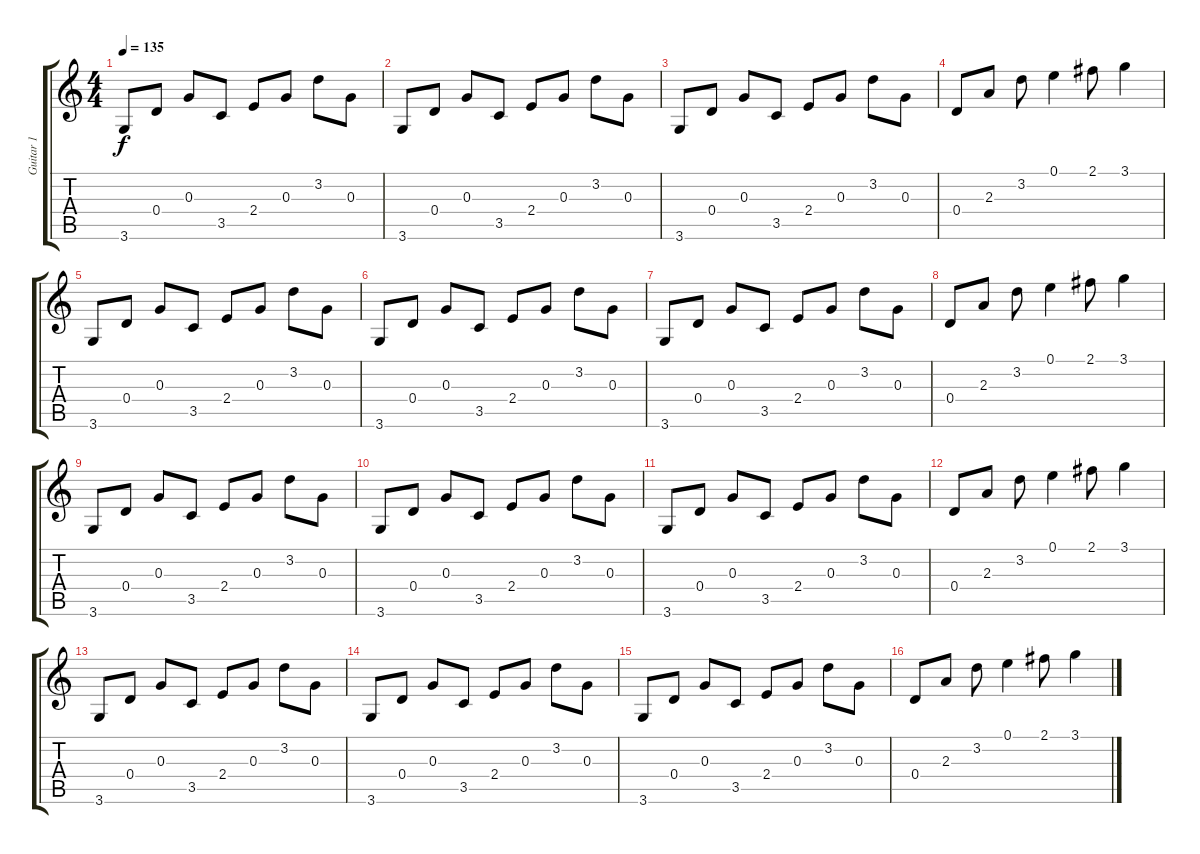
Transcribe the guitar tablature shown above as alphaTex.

\track ("Guitar 1" "Guitar 1") {instrument acousticguitarsteel}
\staff {score tabs}
\tuning (E4 B3 G3 D3 A2 E2) {hide}
\ts (4 4)
\tempo 135
\clef g2
\ks c
3.6.8{dy f} 0.4.8 0.3.8 3.5.8 2.4.8 0.3.8 3.2.8 0.3.8 |
3.6.8 0.4.8 0.3.8 3.5.8 2.4.8 0.3.8 3.2.8 0.3.8 |
3.6.8 0.4.8 0.3.8 3.5.8 2.4.8 0.3.8 3.2.8 0.3.8 |
0.4.8 2.3.8 3.2.8 0.1.4 2.1.8 3.1.4 |
3.6.8 0.4.8 0.3.8 3.5.8 2.4.8 0.3.8 3.2.8 0.3.8 |
3.6.8 0.4.8 0.3.8 3.5.8 2.4.8 0.3.8 3.2.8 0.3.8 |
3.6.8 0.4.8 0.3.8 3.5.8 2.4.8 0.3.8 3.2.8 0.3.8 |
0.4.8 2.3.8 3.2.8 0.1.4 2.1.8 3.1.4 |
3.6.8 0.4.8 0.3.8 3.5.8 2.4.8 0.3.8 3.2.8 0.3.8 |
3.6.8 0.4.8 0.3.8 3.5.8 2.4.8 0.3.8 3.2.8 0.3.8 |
3.6.8 0.4.8 0.3.8 3.5.8 2.4.8 0.3.8 3.2.8 0.3.8 |
0.4.8 2.3.8 3.2.8 0.1.4 2.1.8 3.1.4 |
3.6.8 0.4.8 0.3.8 3.5.8 2.4.8 0.3.8 3.2.8 0.3.8 |
3.6.8 0.4.8 0.3.8 3.5.8 2.4.8 0.3.8 3.2.8 0.3.8 |
3.6.8 0.4.8 0.3.8 3.5.8 2.4.8 0.3.8 3.2.8 0.3.8 |
0.4.8 2.3.8 3.2.8 0.1.4 2.1.8 3.1.4
